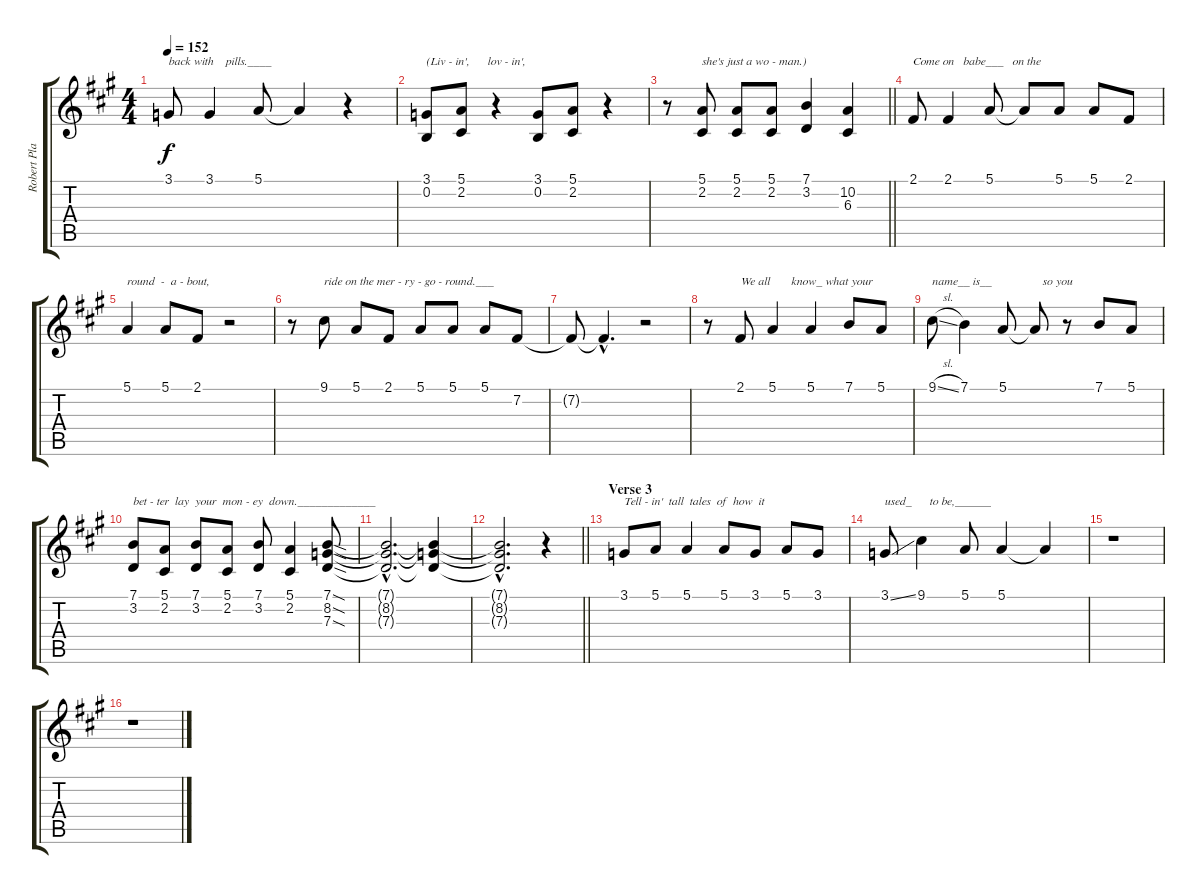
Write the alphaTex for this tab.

\track ("Robert Plant" "Robert Pla") {instrument lead2sawtooth}
\staff {score tabs}
\tuning (E4 B3 G3 D3 A2 E2) {hide}
\ts (4 4)
\tempo 152
\clef g2
\ks a
3.1.8{txt "back with    pills.____" dy f} 3.1.4 5.1.8 5.1{t}.4 r.4 |
(3.1 0.2).8{txt "(Liv - in',      lov - in',"} (5.1 2.2).8 r.4 (3.1 0.2).8 (5.1 2.2).8 r.4 |
\barLineRight lightlight
r.8 (5.1 2.2).8{txt "she's just a wo - man.) "} (5.1 2.2).8 (5.1 2.2).8 (7.1 3.2).4 (10.2 6.3).4 |
2.1.8{txt "Come on   babe___   on the"} 2.1.4 5.1.8 5.1{t}.8 5.1.8 5.1.8 2.1.8 |
5.1.4{txt "round  -  a - bout,"} 5.1.8 2.1.8 r.2 |
r.8 9.1.8{txt "ride on the mer - ry - go - round.___"} 5.1.8 2.1.8 5.1.8 5.1.8 5.1.8 7.2.8 |
7.2{t}.8 7.2{hac t}.4{d} r.2 |
r.8 2.1.8{txt "We all       know_ what your"} 5.1.4 5.1.4 7.1.8 5.1.8 |
9.1{sl}.8{txt "name__ is__                 so you"} 7.1.4 5.1.8 5.1{t}.8 r.8 7.1.8 5.1.8 |
(7.1 3.2).8{txt "bet - ter  lay  your  mon - ey  down._____________"} (5.1 2.2).8 (7.1 3.2).8 (5.1 2.2).8 (7.1 3.2).8 (5.1 2.2).4 (7.1{sod} 8.2{sod} 7.3{sod}).8 |
(7.1{hac t} 8.2{hac t} 7.3{hac t}).2{d} (7.1{t} 8.2{t} 7.3{t}).4 |
\barLineRight lightlight
(7.1{hac t} 8.2{hac t} 7.3{hac t}).2{d} r.4 |
\section ("" "Verse 3")
3.1.8{txt "Tell - in'  tall  tales  of  how  it"} 5.1.8 5.1.4 5.1.8 3.1.8 5.1.8 3.1.8 |
3.1{ss}.8{txt "used_      to be,______"} 9.1.4 5.1.8 5.1.4 5.1{t}.4 |
r.1 |
r.1
